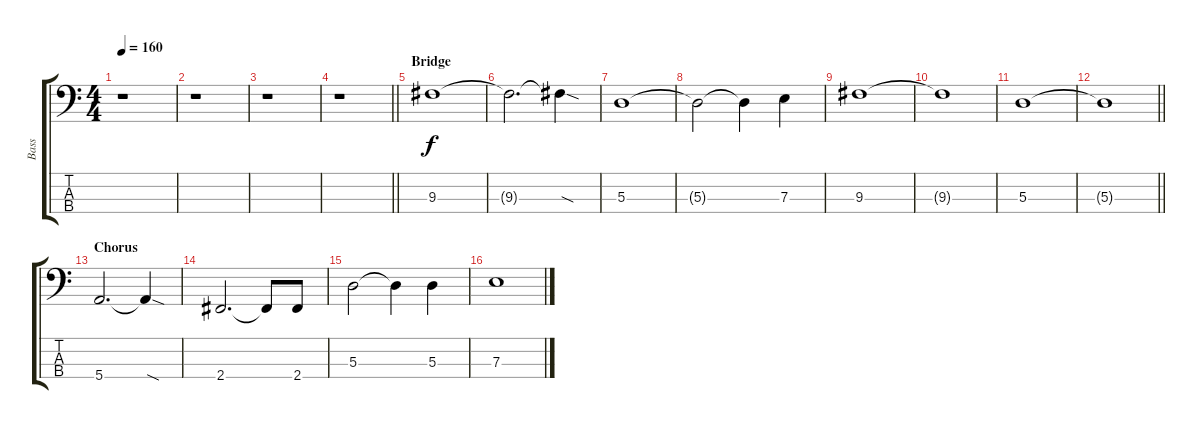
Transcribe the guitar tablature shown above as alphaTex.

\track ("Bass" "Bass") {instrument electricbassfinger}
\staff {score tabs}
\tuning (G2 D2 A1 E1) {hide}
\ts (4 4)
\tempo 160
\clef f4
\ks c
r.1{dy f} |
r.1 |
r.1 |
\barLineRight lightlight
r.1 |
\section ("" "Bridge")
9.3.1 |
9.3{t}.2{d} 9.3{sod t}.4 |
5.3.1 |
5.3{t}.2 5.3{t}.4 7.3.4 |
9.3.1 |
9.3{t}.1 |
5.3.1 |
\barLineRight lightlight
5.3{t}.1 |
\section ("" "Chorus")
5.4.2{d} 5.4{sod t}.4 |
2.4.2{d} 2.4{t}.8 2.4.8 |
5.3.2 5.3{t}.4 5.3.4 |
7.3.1
